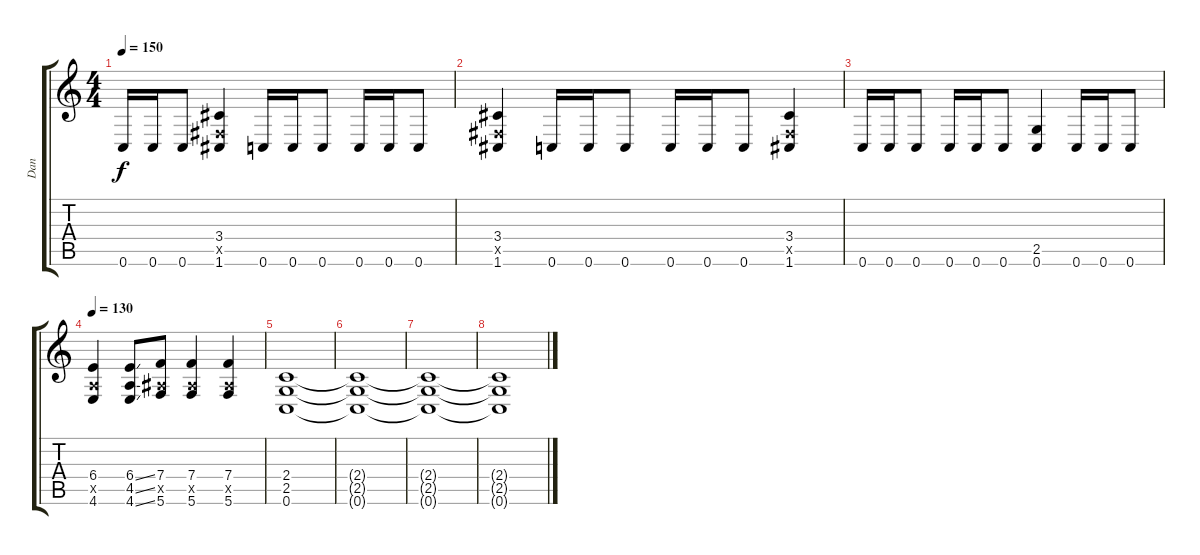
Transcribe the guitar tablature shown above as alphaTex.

\track ("Dan" "Dan") {instrument distortionguitar}
\staff {score tabs}
\tuning (C4 G3 Eb3 Bb2 F2 C2) {hide}
\ts (4 4)
\tempo 150
\clef g2
\ks c
0.6.16{dy f} 0.6.16 0.6.8 (3.4 1.5{x} 1.6).4 0.6.16 0.6.16 0.6.8 0.6.16 0.6.16 0.6.8 |
(3.4 1.5{x} 1.6).4 0.6.16 0.6.16 0.6.8 0.6.16 0.6.16 0.6.8 (3.4 1.5{x} 1.6).4 |
0.6.16 0.6.16 0.6.8 0.6.16 0.6.16 0.6.8 (2.5 0.6).4 0.6.16 0.6.16 0.6.8 |
\tempo 130
(6.4 4.5{x} 4.6).4 (6.4{ss} 4.5{ss} 4.6{ss}).8 (7.4 5.5{x} 5.6).8 (7.4 5.5{x} 5.6).4 (7.4 5.5{x} 5.6).4 |
(2.4 2.5 0.6).1 |
(2.4{t} 2.5{t} 0.6{t}).1 |
(2.4{t} 2.5{t} 0.6{t}).1 |
(2.4{t} 2.5{t} 0.6{t}).1
